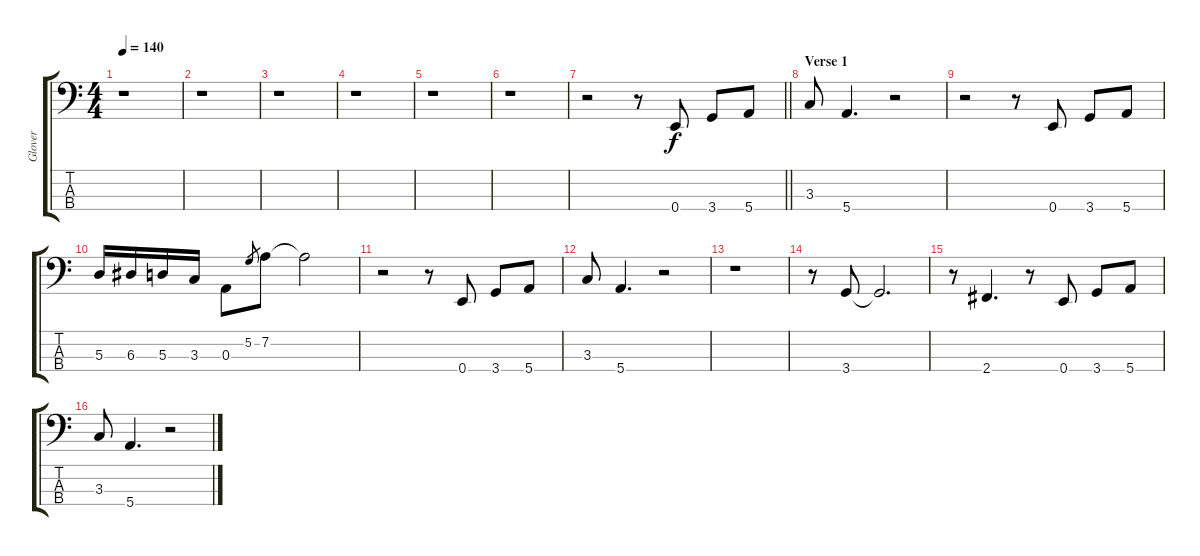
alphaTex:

\track ("Glover" "Glover") {instrument electricbasspick}
\staff {score tabs}
\tuning (G2 D2 A1 E1) {hide}
\ts (4 4)
\tempo 140
\clef f4
\ks c
r.1{dy f instrument electricbasspick} |
r.1 |
r.1 |
r.1 |
r.1 |
r.1 |
\barLineRight lightlight
r.2 r.8 0.4.8 3.4.8 5.4.8 |
\section ("" "Verse 1")
3.3.8 5.4.4{d} r.2 |
r.2 r.8 0.4.8 3.4.8 5.4.8 |
5.3.16 6.3.16 5.3.16 3.3.16 0.3.8 5.2.8{gr} 7.2.8 7.2{t}.2 |
r.2 r.8 0.4.8 3.4.8 5.4.8 |
3.3.8 5.4.4{d} r.2 |
r.1 |
r.8 3.4.8 3.4{t}.2{d} |
r.8 2.4.4{d} r.8 0.4.8 3.4.8 5.4.8 |
3.3.8 5.4.4{d} r.2
